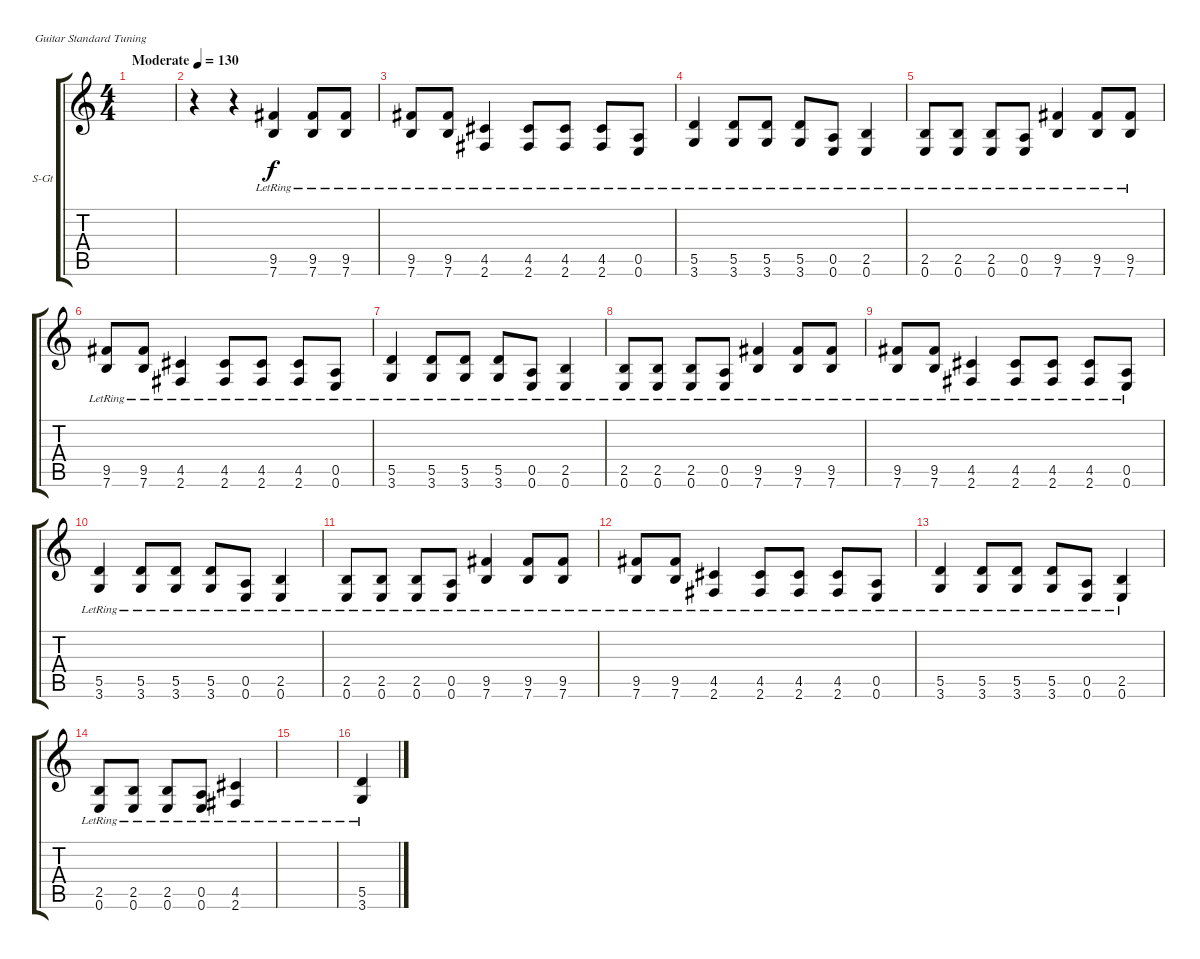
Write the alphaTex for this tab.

\bracketExtendMode groupsimilarinstruments
\firstSystemTrackNameOrientation horizontal
\otherSystemsTrackNameOrientation horizontal
\track ("Steel Guitar" "S-Gt") {instrument acousticguitarsteel}
\staff {score tabs}
\tuning (E4 B3 G3 D3 A2 E2)
\ts (4 4)
\beaming (8 2 2 2 2)
\tempo (130 "Moderate")
\clef g2
\scale
0.485477
\ks c
|
\scale
0.257261 r.4 r.4 (7.6{lr} 9.5{lr}).4 (7.6{lr} 9.5{lr}).8 (7.6{lr} 9.5{lr}).8 |
\scale
0.257261 (7.6{lr} 9.5{lr}).8 (7.6{lr} 9.5{lr}).8 (2.6{lr} 4.5{lr}).4 (4.5{lr} 2.6{lr}).8 (4.5{lr} 2.6{lr}).8 (4.5{lr} 2.6{lr}).8 (0.6{lr} 0.5{lr}).8 |
\scale
0.333333 (3.6{lr} 5.5{lr}).4 (3.6{lr} 5.5{lr}).8 (3.6{lr} 5.5{lr}).8 (3.6{lr} 5.5{lr}).8 (0.5{lr} 0.6{lr}).8 (0.6{lr} 2.5{lr}).4 |
\scale
0.333333 (2.5{lr} 0.6{lr}).8 (0.6{lr} 2.5{lr}).8 (2.5{lr} 0.6{lr}).8 (0.6{lr} 0.5{lr}).8 (7.6{lr} 9.5{lr}).4 (7.6{lr} 9.5{lr}).8 (7.6{lr} 9.5{lr}).8 |
\scale
0.333333 (7.6{lr} 9.5{lr}).8 (7.6{lr} 9.5{lr}).8 (2.6{lr} 4.5{lr}).4 (4.5{lr} 2.6{lr}).8 (4.5{lr} 2.6{lr}).8 (4.5{lr} 2.6{lr}).8 (0.6{lr} 0.5{lr}).8 |
\scale
0.333333 (3.6{lr} 5.5{lr}).4 (3.6{lr} 5.5{lr}).8 (3.6{lr} 5.5{lr}).8 (3.6{lr} 5.5{lr}).8 (0.5{lr} 0.6{lr}).8 (0.6{lr} 2.5{lr}).4 |
\scale
0.333333 (2.5{lr} 0.6{lr}).8 (0.6{lr} 2.5{lr}).8 (2.5{lr} 0.6{lr}).8 (0.6{lr} 0.5{lr}).8 (7.6{lr} 9.5{lr}).4 (7.6{lr} 9.5{lr}).8 (7.6{lr} 9.5{lr}).8 |
\scale
0.333333 (7.6{lr} 9.5{lr}).8 (7.6{lr} 9.5{lr}).8 (2.6{lr} 4.5{lr}).4 (4.5{lr} 2.6{lr}).8 (4.5{lr} 2.6{lr}).8 (4.5{lr} 2.6{lr}).8 (0.6{lr} 0.5{lr}).8 |
\scale
0.333333 (3.6{lr} 5.5{lr}).4 (3.6{lr} 5.5{lr}).8 (3.6{lr} 5.5{lr}).8 (3.6{lr} 5.5{lr}).8 (0.5{lr} 0.6{lr}).8 (0.6{lr} 2.5{lr}).4 |
\scale
0.333333 (2.5{lr} 0.6{lr}).8 (0.6{lr} 2.5{lr}).8 (2.5{lr} 0.6{lr}).8 (0.6{lr} 0.5{lr}).8 (7.6{lr} 9.5{lr}).4 (7.6{lr} 9.5{lr}).8 (7.6{lr} 9.5{lr}).8 |
\scale
0.333333 (7.6{lr} 9.5{lr}).8 (7.6{lr} 9.5{lr}).8 (2.6{lr} 4.5{lr}).4 (4.5{lr} 2.6{lr}).8 (4.5{lr} 2.6{lr}).8 (4.5{lr} 2.6{lr}).8 (0.6{lr} 0.5{lr}).8 |
\scale
0.333333 (3.6{lr} 5.5{lr}).4 (3.6{lr} 5.5{lr}).8 (3.6{lr} 5.5{lr}).8 (3.6{lr} 5.5{lr}).8 (0.5{lr} 0.6{lr}).8 (0.6{lr} 2.5{lr}).4 |
\scale
0.333333 (2.5{lr} 0.6{lr}).8 (0.6{lr} 2.5{lr}).8 (2.5{lr} 0.6{lr}).8 (0.6{lr} 0.5{lr}).8 (2.6{lr} 4.5{lr}).4 |
\scale
0.333333 |
\scale
0.333333 (3.6{lr} 5.5{lr}).4
